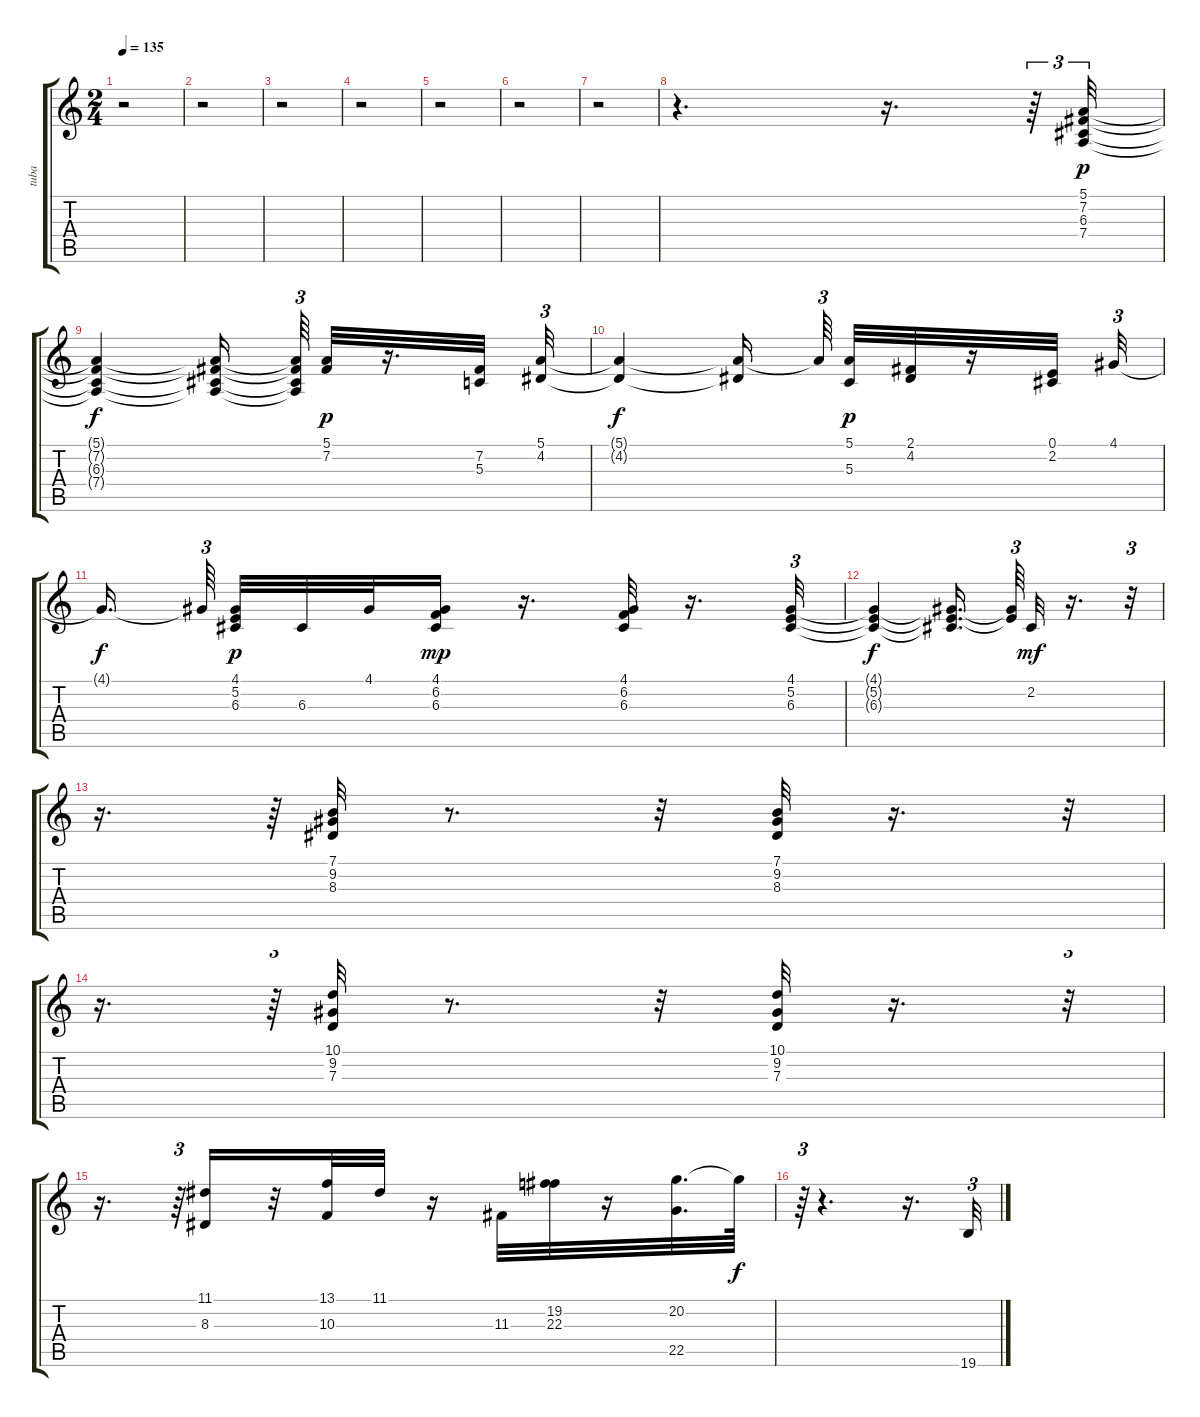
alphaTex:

\track ("tuba" "tuba") {instrument trombone}
\staff {score tabs}
\tuning (E4 B3 G3 D3 A2 E2) {hide}
\ts (2 4)
\tempo 135
\clef g2
\ks c
r.2{dy f} |
r.2 |
r.2 |
r.2 |
r.2 |
r.2 |
r.2 |
r.4{d} r.16{d} r.64{tu (3 2)} (5.1 7.2 6.3 7.4).32{tu (3 2) dy p} |
(5.1{t} 7.2{t} 6.3{t} 7.4{t}).4{dy f} (5.1{t} 7.2{t} 6.3{t} 7.4{t}).16{beam splitsecondary} (5.1{t} 7.2{t} 6.3{t} 7.4{t}).64{tu (3 2)} (5.1 7.2).32{dy p} r.16{d} (7.2 5.3).32 (5.1 4.2).32{tu (3 2)} |
(5.1{t} 4.2{t}).4{dy f} (5.1{t} 4.2{t}).16{beam splitsecondary} 5.1{t}.64{tu (3 2) beam splitsecondary} (5.1 5.3).32{dy p} (2.1 4.2).32 r.16 (0.1 2.2).32 4.1.32{tu (3 2)} |
4.1{t}.16{d dy f beam splitsecondary} 4.1{t}.64{tu (3 2) beam splitsecondary} (4.1 5.2 6.3).32{dy p} 6.3.32 4.1.32 (4.1 6.2 6.3).16{dy mp} r.16{d} (4.1 6.2 6.3).32 r.16{d} (4.1 5.2 6.3).32{tu (3 2)} |
(4.1{t} 5.2{t} 6.3{t}).4{dy f} (4.1{t} 5.2{t} 6.3{t}).16{d beam splitsecondary} (4.1{t} 5.2{t}).64{tu (3 2)} 2.2.32{dy mf} r.16{d} r.32{tu (3 2)} |
r.16{d} r.64{tu (3 2)} (7.1 9.2 8.3).32 r.8{d} r.32 (7.1 9.2 8.3).32 r.16{d} r.32{tu (3 2)} |
r.16{d} r.64{tu (3 2)} (10.1 9.2 7.3).32 r.8{d} r.32 (10.1 9.2 7.3).32 r.16{d} r.32{tu (3 2)} |
r.16{d} r.64{tu (3 2)} (11.1 8.3).16 r.32 (13.1 10.3).32 11.1.32 r.16 11.3.32 (19.2 22.3).32 r.16 (20.2 22.5).32{d} 20.2{t}.64{dy f} |
r.64{tu (3 2)} r.4{d} r.16{d} 19.6.32{tu (3 2)}
